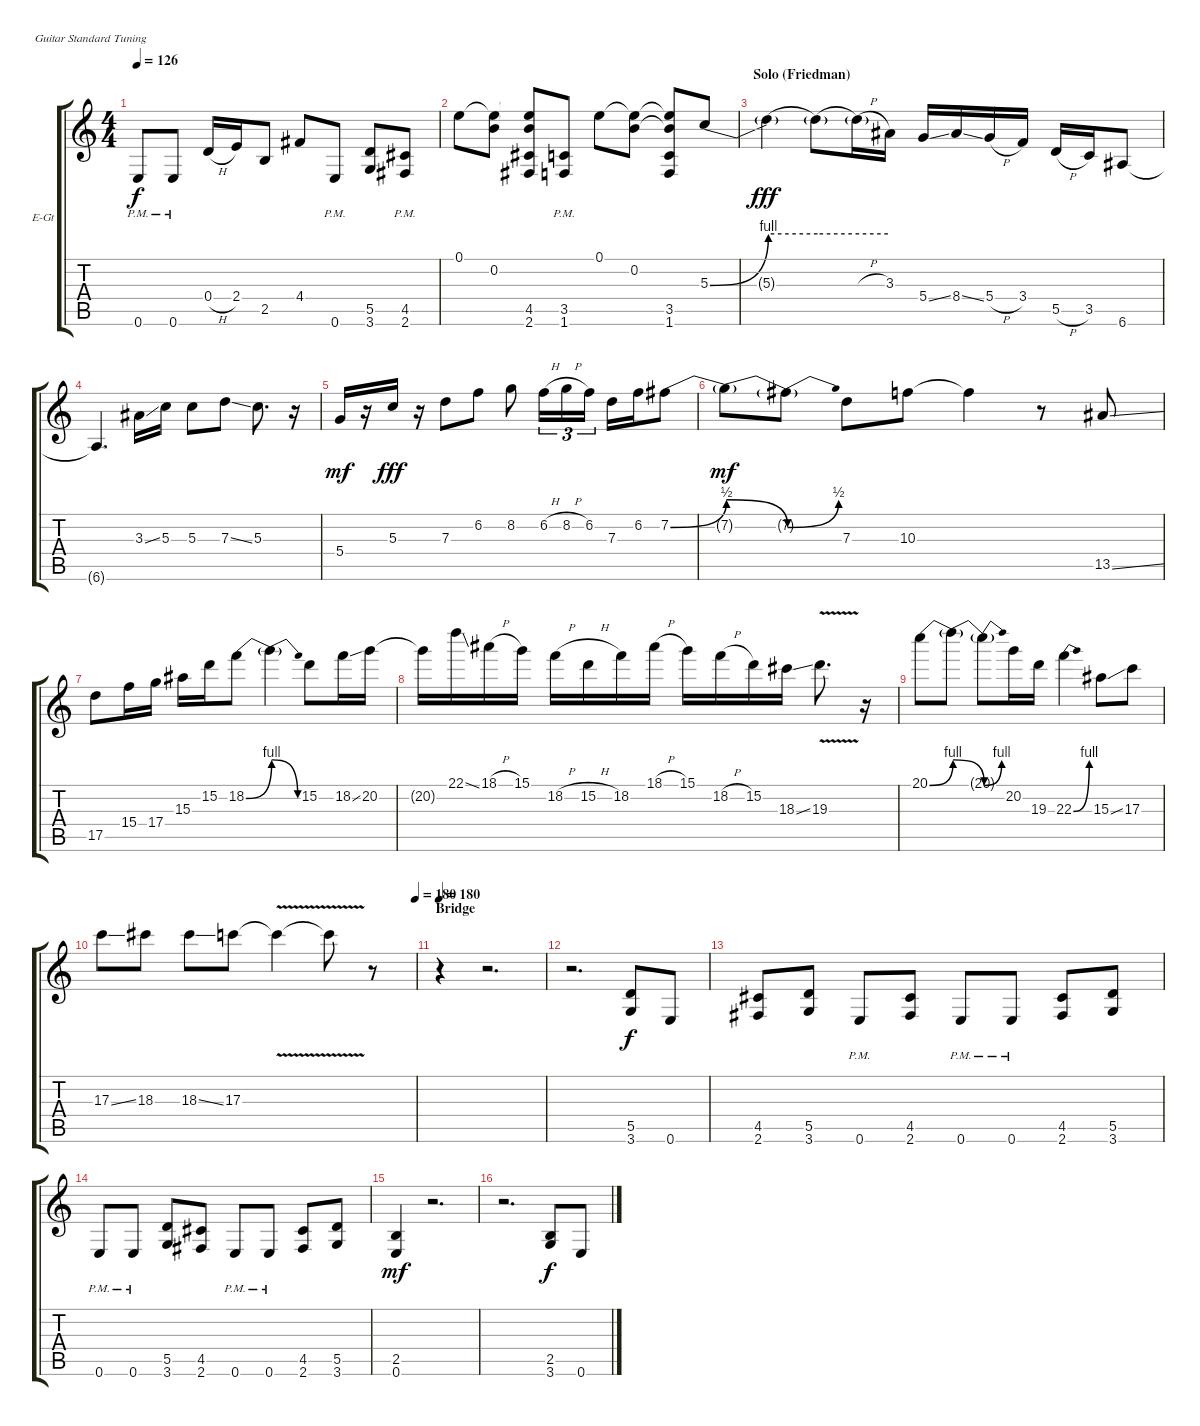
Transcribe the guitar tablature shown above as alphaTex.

\bracketExtendMode groupsimilarinstruments
\firstSystemTrackNameOrientation horizontal
\otherSystemsTrackNameOrientation horizontal
\track ("M. Friedman" "E-Gt") {instrument distortionguitar}
\staff {score tabs}
\tuning (E4 B3 G3 D3 A2 E2)
\ts (4 4)
\tempo 126
\clef g2
\ks c
0.6{pm}.8{dy f} 0.6{pm}.8 0.4{h}.16 2.4.16 2.5.8 4.4.8 0.6{pm}.8 (5.5 3.6).8 (4.5{pm} 2.6{pm}).8 |
0.1.8 (0.1{t} 0.2).8 (0.1{t} 0.2{t} 4.5 2.6).8 (3.5{pm} 1.6{pm}).8 0.1.8 (0.1{t} 0.2).8 (0.1{t} 0.2{t} 3.5 1.6).8 5.3{be (bend 0 0 60 4)}.8 |
\section ("" "Solo (Friedman)")
5.3{be (hold 0 4 60 4) t}.4{dy fff} 5.3{be (hold 0 4 60 4) t}.8 5.3{h t}.16 3.3.16 5.4{ss}.16 8.4{ss}.16 5.4{h}.16 3.4.16 5.5{h}.16 3.5.16 6.6.8 |
6.6{t}.4{d} 3.3{ss}.16 5.3.16 5.3.8 7.3{ss}.8 5.3.8{d} r.16 |
5.4.16{dy mf} r.16 5.3.16{dy fff} r.16 7.3.8 6.2.8 8.2.8 6.2{h}.16{tu (3 2)} 8.2{h}.16{tu (3 2)} 6.2.16{tu (3 2)} 7.3.16 6.2.16 7.2{be (bend 0 0 60 2)}.8 |
7.2{be (release 0 2 60 0) t}.8{dy mf} 7.2{be (bend 0 0 60 2) t}.8 7.3.8 10.3.8 10.3{t}.4 r.8 13.5{ss}.8 |
17.5.8 15.4.16 17.4.16 15.3.16 15.2.16 18.2{be (bend 0 0 60 4)}.8 18.2{be (release 0 4 60 0) t}.4 15.2.8 18.2{ss}.16 20.2.16 |
20.2{t}.16 22.1{ss}.16 18.1{h}.16 15.1.16 18.2{h}.16 15.2{h}.16 18.2.16 18.1{h}.16 15.1.16 18.2{h}.16 15.2.16 18.3{ss}.16 19.3{v}.8{d} r.16 |
20.1{be (bend 0 0 60 4)}.8 20.1{be (release 0 4 60 0) t}.8 20.1{be (bend 0 0 60 4) t}.8 20.2.16 19.3.16 22.3{be (bend 0 0 60 4)}.4 15.3{ss}.8 17.3.8 |
\tempo (180 1)
17.3{ss}.8 18.3.8 18.3{ss}.8 17.3.8 17.3{v t}.4 17.3{v t}.8 r.8 |
\section ("" "Bridge")
\tempo 180
r.4 r.2{d} |
r.2{d} (5.5 3.6).8{dy f} 0.6.8 |
(4.5 2.6).8 (5.5 3.6).8 0.6{pm}.8 (4.5 2.6).8 0.6{pm}.8 0.6{pm}.8 (4.5 2.6).8 (5.5 3.6).8 |
0.6{pm}.8 0.6{pm}.8 (5.5 3.6).8 (4.5 2.6).8 0.6{pm}.8 0.6{pm}.8 (4.5 2.6).8 (5.5 3.6).8 |
(2.5 0.6).4{dy mf} r.2{d} |
r.2{d} (2.5 3.6).8{dy f} 0.6.8
